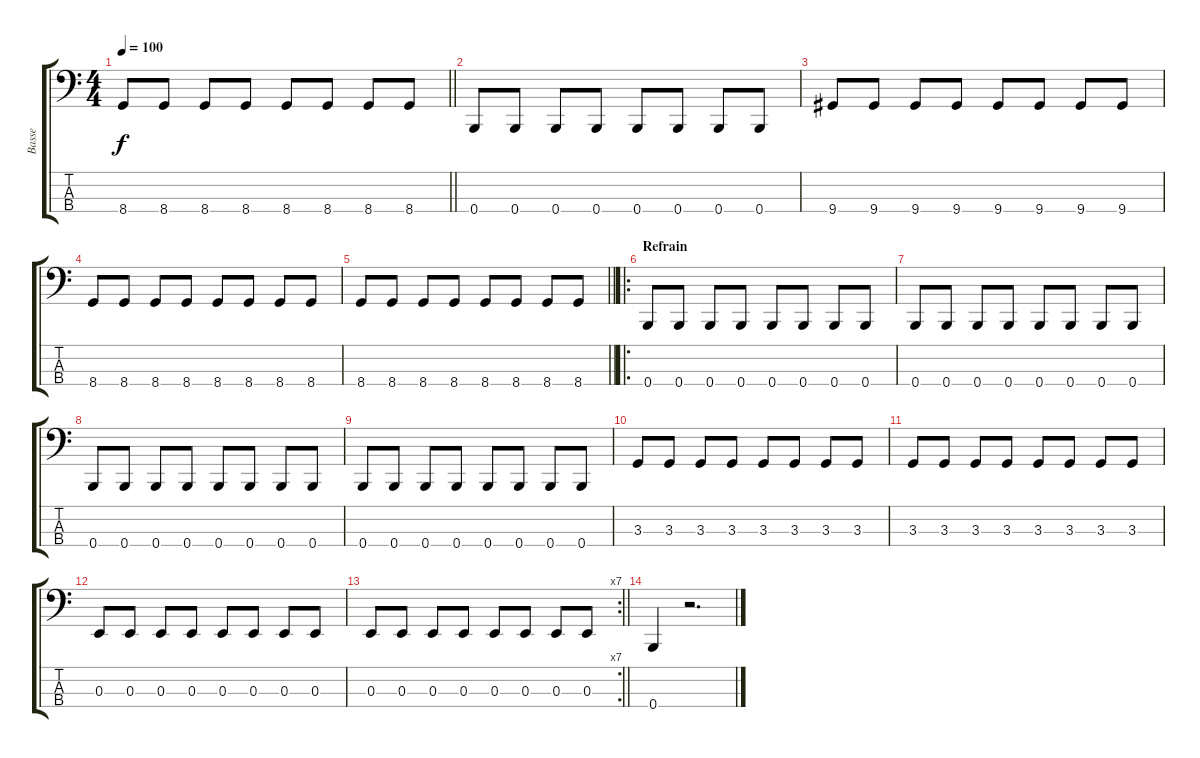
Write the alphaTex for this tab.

\track ("Basse" "Basse") {instrument electricbassfinger}
\staff {score tabs}
\tuning (D2 A1 E1 B0) {hide}
\ts (4 4)
\tempo 100
\clef f4
\barLineRight lightlight
\ks c
8.4.8{dy f} 8.4.8 8.4.8 8.4.8 8.4.8 8.4.8 8.4.8 8.4.8 |
0.4.8 0.4.8 0.4.8 0.4.8 0.4.8 0.4.8 0.4.8 0.4.8 |
9.4.8 9.4.8 9.4.8 9.4.8 9.4.8 9.4.8 9.4.8 9.4.8 |
8.4.8 8.4.8 8.4.8 8.4.8 8.4.8 8.4.8 8.4.8 8.4.8 |
\barLineRight lightlight
8.4.8 8.4.8 8.4.8 8.4.8 8.4.8 8.4.8 8.4.8 8.4.8 |
\ro
\section ("" "Refrain")
0.4.8 0.4.8 0.4.8 0.4.8 0.4.8 0.4.8 0.4.8 0.4.8 |
0.4.8 0.4.8 0.4.8 0.4.8 0.4.8 0.4.8 0.4.8 0.4.8 |
0.4.8 0.4.8 0.4.8 0.4.8 0.4.8 0.4.8 0.4.8 0.4.8 |
0.4.8 0.4.8 0.4.8 0.4.8 0.4.8 0.4.8 0.4.8 0.4.8 |
3.3.8 3.3.8 3.3.8 3.3.8 3.3.8 3.3.8 3.3.8 3.3.8 |
3.3.8 3.3.8 3.3.8 3.3.8 3.3.8 3.3.8 3.3.8 3.3.8 |
0.3.8 0.3.8 0.3.8 0.3.8 0.3.8 0.3.8 0.3.8 0.3.8 |
\rc 7
\barLineRight lightlight
0.3.8 0.3.8 0.3.8 0.3.8 0.3.8 0.3.8 0.3.8 0.3.8 |
0.4.4 r.2{d}
